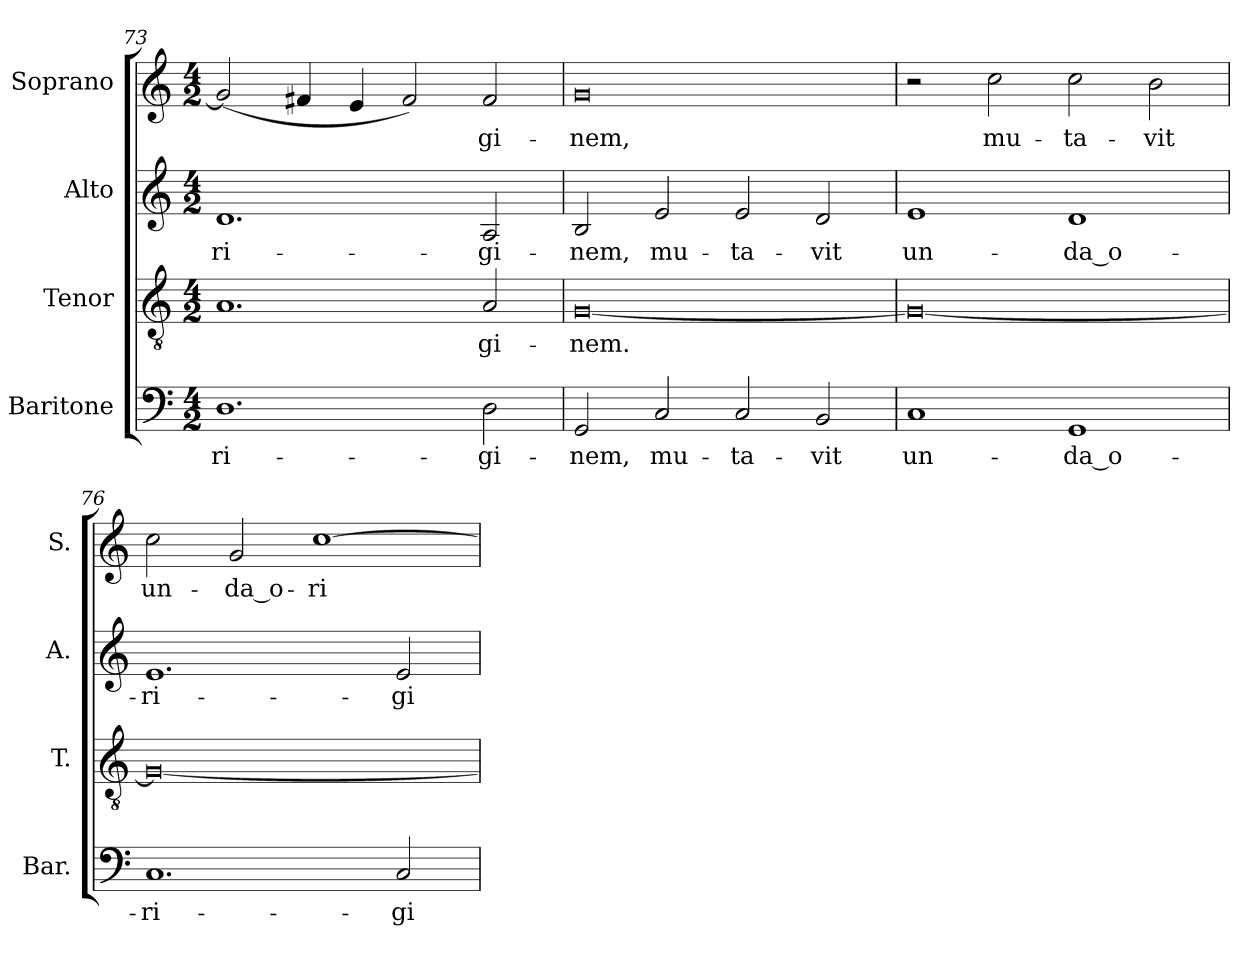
**kern	**text	**kern	**text	**kern	**text	**kern	**text
*part4	*part4	*part3	*part3	*part2	*part2	*part1	*part1
*staff4	*staff4	*staff3	*staff3	*staff2	*staff2	*staff1	*staff1
*I"Baritone	*	*I"Tenor	*	*I"Alto	*	*I"Soprano	*
*I'Bar.	*	*I'T.	*	*I'A.	*	*I'S.	*
*clefF4	*	*clefGv2	*	*clefG2	*	*clefG2	*
*	*	*ITrd7c12	*	*	*	*	*
*k[]	*	*k[]	*	*k[]	*	*k[]	*
*C:	*	*C:	*	*C:	*	*C:	*
*M4/2	*	*M4/2	*	*M4/2	*	*M4/2	*
=73	=73	=73	=73	=73	=73	=73	=73
!	!LO:LY:b:color=#000000	!	!	!	!	!	!
!	!	!	!	!	!LO:LY:b:color=#000000	!	!
1.Di	-ri-	1.AAi	.	1.di	-ri-	(2gi/]	.
.	.	.	.	.	.	4f#Xi/	.
.	.	.	.	.	.	4ei/	.
.	.	.	.	.	.	2f#i/)	.
!	!LO:LY:b:color=#000000	!	!	!	!	!	!
!	!	!	!LO:LY:b:color=#000000	!	!	!	!
!	!	!	!	!	!LO:LY:b:color=#000000	!	!
!	!	!	!	!	!	!	!LO:LY:b:color=#000000
2Di\	-gi-	2AAi/	-gi-	2Ai/	-gi-	2f#i/	-gi-
=74	=74	=74	=74	=74	=74	=74	=74
!	!LO:LY:b:color=#000000	!	!	!	!	!	!
!	!	!	!LO:LY:b:color=#000000	!	!	!	!
!	!	!	!	!	!LO:LY:b:color=#000000	!	!
!	!	!	!	!	!	!	!LO:LY:b:color=#000000
2GGi/	-nem,	[0GGi	-nem.	2Bi/	-nem,	0gi	-nem,
!	!LO:LY:b:color=#000000	!	!	!	!	!	!
!	!	!	!	!	!LO:LY:b:color=#000000	!	!
2Ci/	mu-	.	.	2ei/	mu-	.	.
!	!LO:LY:b:color=#000000	!	!	!	!	!	!
!	!	!	!	!	!LO:LY:b:color=#000000	!	!
2Ci/	-ta-	.	.	2ei/	-ta-	.	.
!	!LO:LY:b:color=#000000	!	!	!	!	!	!
!	!	!	!	!	!LO:LY:b:color=#000000	!	!
2BBi/	-vit	.	.	2di/	-vit	.	.
=75	=75	=75	=75	=75	=75	=75	=75
!	!LO:LY:b:color=#000000	!	!	!	!	!	!
!	!	!	!	!	!LO:LY:b:color=#000000	!	!
1Ci	un-	0GGi_	.	1ei	un-	2r	.
!	!	!	!	!	!	!	!LO:LY:b:color=#000000
.	.	.	.	.	.	2cci\	mu-
!	!LO:LY:b:color=#000000	!	!	!	!	!	!
!	!	!	!	!	!LO:LY:b:color=#000000	!	!
!	!	!	!	!	!	!	!LO:LY:b:color=#000000
1GGi	-da_o-	.	.	1di	-da_o-	2cci\	-ta-
!	!	!	!	!	!	!	!LO:LY:b:color=#000000
.	.	.	.	.	.	2bi\	-vit
!!LO:LB:g=z
=76	=76	=76	=76	=76	=76	=76	=76
!	!LO:LY:b:color=#000000	!	!	!	!	!	!
!	!	!	!	!	!LO:LY:b:color=#000000	!	!
!	!	!	!	!	!	!	!LO:LY:b:color=#000000
1.Ci	-ri-	0GGi_	.	1.ei	-ri-	2cci\	un-
!	!	!	!	!	!	!	!LO:LY:b:color=#000000
.	.	.	.	.	.	2gi/	-da_o-
!	!	!	!	!	!	!	!LO:LY:b:color=#000000
.	.	.	.	.	.	[1cci	-ri-
!	!LO:LY:b:color=#000000	!	!	!	!	!	!
!	!	!	!	!	!LO:LY:b:color=#000000	!	!
2Ci/	-gi-	.	.	2ei/	-gi-	.	.
=	=	=	=	=	=	=	=
*-	*-	*-	*-	*-	*-	*-	*-
